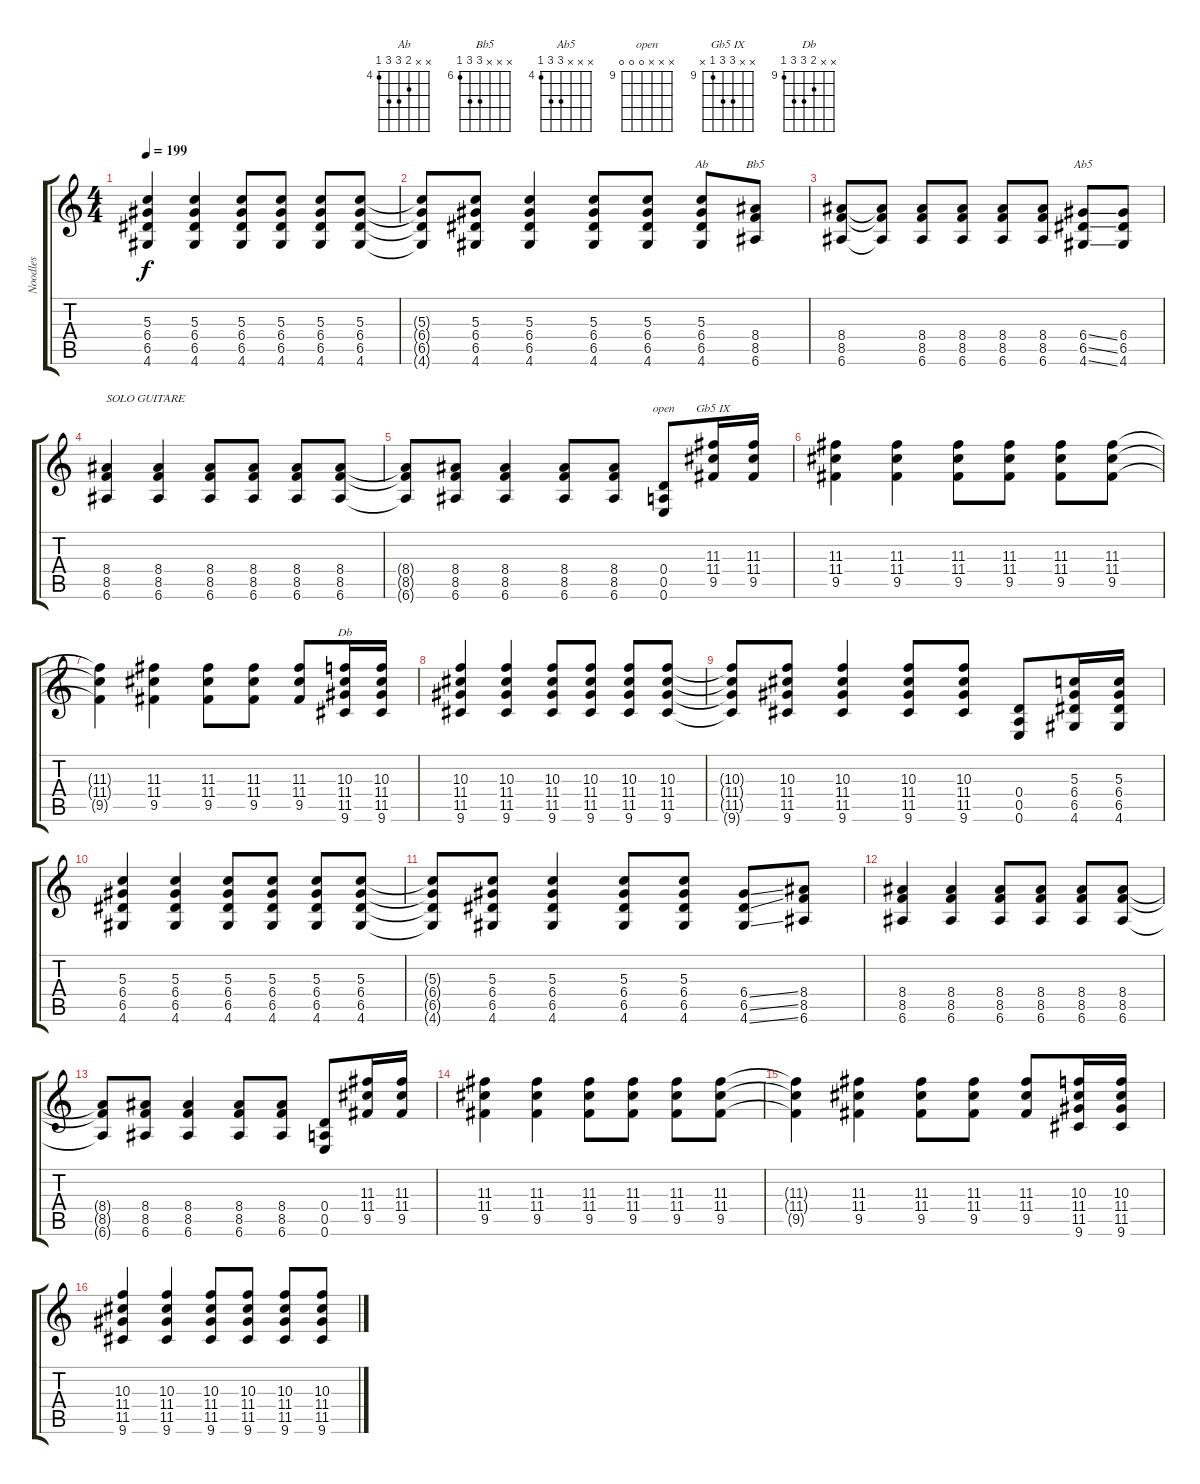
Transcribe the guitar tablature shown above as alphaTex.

\track ("Noodles" "Noodles") {instrument overdrivenguitar}
\staff {score tabs}
\tuning (E4 B3 G3 D3 A2 E2) {hide}
\chord ("Ab" x x 5 6 6 4) {firstfret 4}
\chord ("Bb5" x x x 8 8 6) {firstfret 6}
\chord ("Ab5" x x x 6 6 4) {firstfret 4}
\chord ("open" x x x 0 0 0) {firstfret 9}
\chord ("Gb5 IX" x x 11 11 9 x) {firstfret 9}
\chord ("Db" x x 10 11 11 9) {firstfret 9}
\ts (4 4)
\tempo 199
\clef g2
\ks c
(5.3 6.4 6.5 4.6).4{dy f} (5.3 6.4 6.5 4.6).4 (5.3 6.4 6.5 4.6).8 (5.3 6.4 6.5 4.6).8 (5.3 6.4 6.5 4.6).8 (5.3 6.4 6.5 4.6).8 |
(5.3{t} 6.4{t} 6.5{t} 4.6{t}).8 (5.3 6.4 6.5 4.6).8 (5.3 6.4 6.5 4.6).4 (5.3 6.4 6.5 4.6).8 (5.3 6.4 6.5 4.6).8 (5.3 6.4 6.5 4.6).8{ch "Ab"} (8.4 8.5 6.6).8{ch "Bb5"} |
(8.4 8.5 6.6).8 (8.4{t} 8.5{t} 6.6{t}).8 (8.4 8.5 6.6).8 (8.4 8.5 6.6).8 (8.4 8.5 6.6).8 (8.4 8.5 6.6).8 (6.4{ss} 6.5{ss} 4.6{ss}).8{ch "Ab5"} (6.4 6.5 4.6).8 |
(8.4 8.5 6.6).4{txt "SOLO GUITARE"} (8.4 8.5 6.6).4 (8.4 8.5 6.6).8 (8.4 8.5 6.6).8 (8.4 8.5 6.6).8 (8.4 8.5 6.6).8 |
(8.4{t} 8.5{t} 6.6{t}).8 (8.4 8.5 6.6).8 (8.4 8.5 6.6).4 (8.4 8.5 6.6).8 (8.4 8.5 6.6).8 (0.4 0.5 0.6).8{ch "open"} (11.3 11.4 9.5).16{ch "Gb5 IX"} (11.3 11.4 9.5).16 |
(11.3 11.4 9.5).4 (11.3 11.4 9.5).4 (11.3 11.4 9.5).8 (11.3 11.4 9.5).8 (11.3 11.4 9.5).8 (11.3 11.4 9.5).8 |
(11.3{t} 11.4{t} 9.5{t}).4 (11.3 11.4 9.5).4 (11.3 11.4 9.5).8 (11.3 11.4 9.5).8 (11.3 11.4 9.5).8 (10.3 11.4 11.5 9.6).16{ch "Db"} (10.3 11.4 11.5 9.6).16 |
(10.3 11.4 11.5 9.6).4 (10.3 11.4 11.5 9.6).4 (10.3 11.4 11.5 9.6).8 (10.3 11.4 11.5 9.6).8 (10.3 11.4 11.5 9.6).8 (10.3 11.4 11.5 9.6).8 |
(10.3{t} 11.4{t} 11.5{t} 9.6{t}).8 (10.3 11.4 11.5 9.6).8 (10.3 11.4 11.5 9.6).4 (10.3 11.4 11.5 9.6).8 (10.3 11.4 11.5 9.6).8 (0.4 0.5 0.6).8 (5.3 6.4 6.5 4.6).16 (5.3 6.4 6.5 4.6).16 |
(5.3 6.4 6.5 4.6).4 (5.3 6.4 6.5 4.6).4 (5.3 6.4 6.5 4.6).8 (5.3 6.4 6.5 4.6).8 (5.3 6.4 6.5 4.6).8 (5.3 6.4 6.5 4.6).8 |
(5.3{t} 6.4{t} 6.5{t} 4.6{t}).8 (5.3 6.4 6.5 4.6).8 (5.3 6.4 6.5 4.6).4 (5.3 6.4 6.5 4.6).8 (5.3 6.4 6.5 4.6).8 (6.4{ss} 6.5{ss} 4.6{ss}).8 (8.4 8.5 6.6).8 |
(8.4 8.5 6.6).4 (8.4 8.5 6.6).4 (8.4 8.5 6.6).8 (8.4 8.5 6.6).8 (8.4 8.5 6.6).8 (8.4 8.5 6.6).8 |
(8.4{t} 8.5{t} 6.6{t}).8 (8.4 8.5 6.6).8 (8.4 8.5 6.6).4 (8.4 8.5 6.6).8 (8.4 8.5 6.6).8 (0.4 0.5 0.6).8 (11.3 11.4 9.5).16 (11.3 11.4 9.5).16 |
(11.3 11.4 9.5).4 (11.3 11.4 9.5).4 (11.3 11.4 9.5).8 (11.3 11.4 9.5).8 (11.3 11.4 9.5).8 (11.3 11.4 9.5).8 |
(11.3{t} 11.4{t} 9.5{t}).4 (11.3 11.4 9.5).4 (11.3 11.4 9.5).8 (11.3 11.4 9.5).8 (11.3 11.4 9.5).8 (10.3 11.4 11.5 9.6).16 (10.3 11.4 11.5 9.6).16 |
(10.3 11.4 11.5 9.6).4 (10.3 11.4 11.5 9.6).4 (10.3 11.4 11.5 9.6).8 (10.3 11.4 11.5 9.6).8 (10.3 11.4 11.5 9.6).8 (10.3 11.4 11.5 9.6).8
